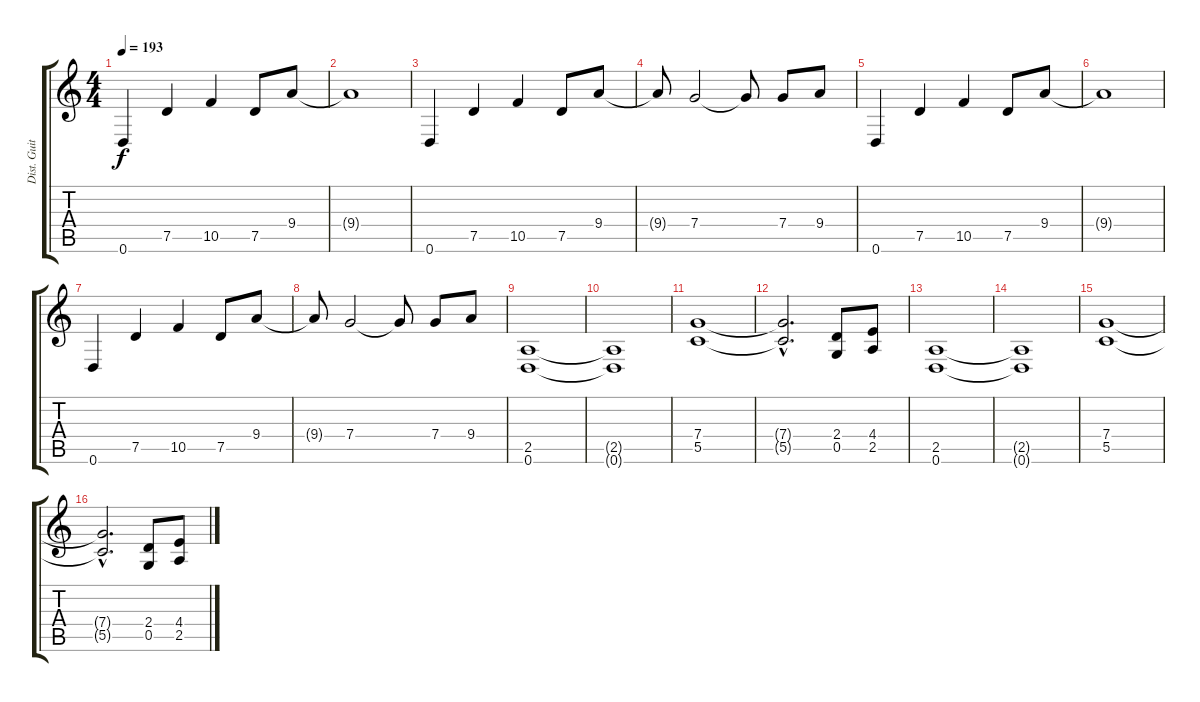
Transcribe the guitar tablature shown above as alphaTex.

\track ("Dist. Guitar II" "Dist. Guit") {instrument distortionguitar}
\staff {score tabs}
\tuning (D4 A3 F3 C3 G2 D2) {hide}
\ts (4 4)
\tempo 193
\clef g2
\ks c
0.6.4{dy f} 7.5.4 10.5.4 7.5.8 9.4.8 |
9.4{t}.1 |
0.6.4 7.5.4 10.5.4 7.5.8 9.4.8 |
9.4{t}.8 7.4.2 7.4{t}.8 7.4.8 9.4.8 |
0.6.4 7.5.4 10.5.4 7.5.8 9.4.8 |
9.4{t}.1 |
0.6.4 7.5.4 10.5.4 7.5.8 9.4.8 |
9.4{t}.8 7.4.2 7.4{t}.8 7.4.8 9.4.8 |
(2.5 0.6).1 |
(2.5{t} 0.6{t}).1 |
(7.4 5.5).1 |
(7.4{hac t} 5.5{hac t}).2{d} (2.4 0.5).8 (4.4 2.5).8 |
(2.5 0.6).1 |
(2.5{t} 0.6{t}).1 |
(7.4 5.5).1 |
(7.4{hac t} 5.5{hac t}).2{d} (2.4 0.5).8 (4.4 2.5).8
